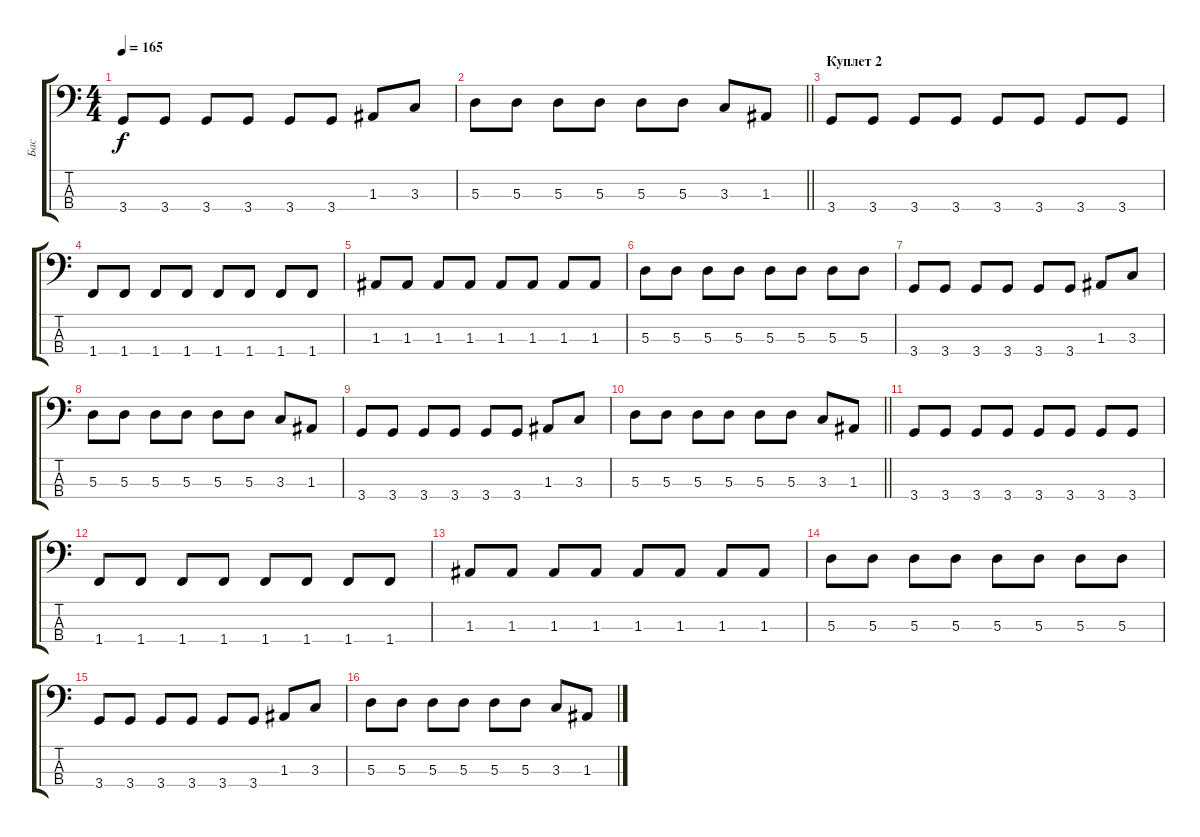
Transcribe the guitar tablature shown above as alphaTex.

\track ("Бас" "Бас") {instrument electricbassfinger}
\staff {score tabs}
\tuning (G2 D2 A1 E1) {hide}
\ts (4 4)
\tempo 165
\clef f4
\ks c
3.4.8{dy f} 3.4.8 3.4.8 3.4.8 3.4.8 3.4.8 1.3.8 3.3.8 |
\barLineRight lightlight
5.3.8 5.3.8 5.3.8 5.3.8 5.3.8 5.3.8 3.3.8 1.3.8 |
\section ("" "Куплет 2")
3.4.8 3.4.8 3.4.8 3.4.8 3.4.8 3.4.8 3.4.8 3.4.8 |
1.4.8 1.4.8 1.4.8 1.4.8 1.4.8 1.4.8 1.4.8 1.4.8 |
1.3.8 1.3.8 1.3.8 1.3.8 1.3.8 1.3.8 1.3.8 1.3.8 |
5.3.8 5.3.8 5.3.8 5.3.8 5.3.8 5.3.8 5.3.8 5.3.8 |
3.4.8 3.4.8 3.4.8 3.4.8 3.4.8 3.4.8 1.3.8 3.3.8 |
5.3.8 5.3.8 5.3.8 5.3.8 5.3.8 5.3.8 3.3.8 1.3.8 |
3.4.8 3.4.8 3.4.8 3.4.8 3.4.8 3.4.8 1.3.8 3.3.8 |
\barLineRight lightlight
5.3.8 5.3.8 5.3.8 5.3.8 5.3.8 5.3.8 3.3.8 1.3.8 |
3.4.8 3.4.8 3.4.8 3.4.8 3.4.8 3.4.8 3.4.8 3.4.8 |
1.4.8 1.4.8 1.4.8 1.4.8 1.4.8 1.4.8 1.4.8 1.4.8 |
1.3.8 1.3.8 1.3.8 1.3.8 1.3.8 1.3.8 1.3.8 1.3.8 |
5.3.8 5.3.8 5.3.8 5.3.8 5.3.8 5.3.8 5.3.8 5.3.8 |
3.4.8 3.4.8 3.4.8 3.4.8 3.4.8 3.4.8 1.3.8 3.3.8 |
5.3.8 5.3.8 5.3.8 5.3.8 5.3.8 5.3.8 3.3.8 1.3.8
